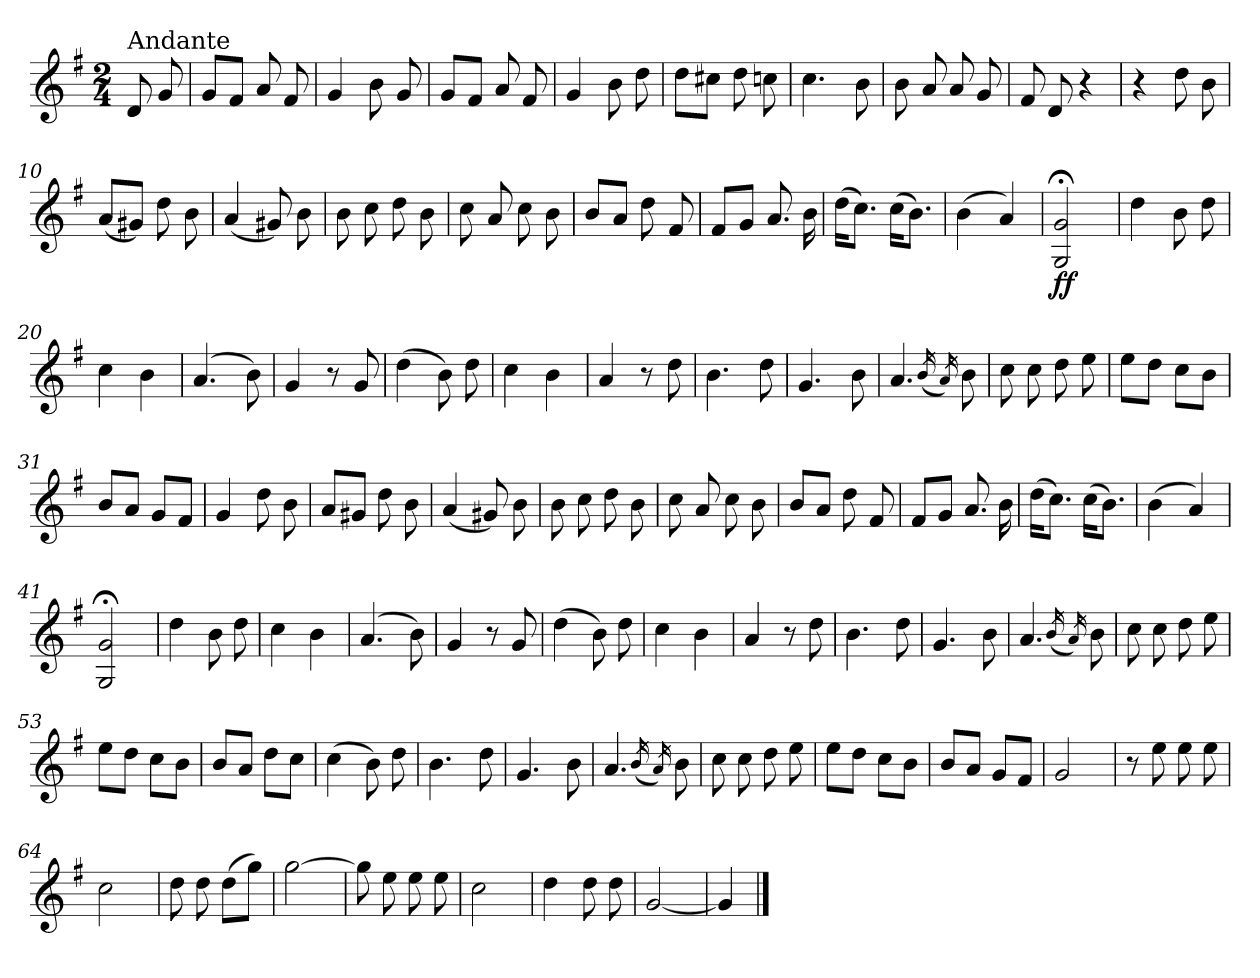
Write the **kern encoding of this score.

**kern	**dynam
*part1	*part1
*staff1	*staff1
*clefG2	*
*k[f#]	*
*G:	*
*M2/4	*
=	=
!LO:TX:a:t=Andante	!
8d/	.
8g/	.
=1	=1
8g/L	.
8f#/J	.
8a/	.
8f#/	.
=2	=2
4g/	.
8b\	.
8g/	.
=3	=3
8g/L	.
8f#/J	.
8a/	.
8f#/	.
=4	=4
4g/	.
8b\	.
8dd\	.
=5	=5
8dd\L	.
8cc#X\J	.
8dd\	.
8ccn\	.
=6	=6
4.cc\	.
8b\	.
=7	=7
8b\	.
8a/	.
8a/	.
8g/	.
!!LO:LB:g=z
=8	=8
8f#/	.
8d/	.
4r	.
=9	=9
4r	.
8dd\	.
8b\	.
=10	=10
(<8a/L	.
8g#X/J)	.
8dd\	.
8b\	.
=11	=11
(<4a/	.
8g#X/)	.
8b\	.
=12	=12
8b\	.
8cc\	.
8dd\	.
8b\	.
=13	=13
8cc\	.
8a/	.
8cc\	.
8b\	.
=14	=14
8b/L	.
8a/J	.
8dd\	.
8f#/	.
=15	=15
8f#/L	.
8g/J	.
8.a/	.
16b\	.
=16	=16
(>16dd\KL	.
8.cc\J)	.
(>16cc\KL	.
8.b\J)	.
!!LO:LB:g=z
=17	=17
(>4b\	.
4a/)	.
=18	=18
!	!LO:DY:b
2G;</ 2g;</	ff
=19	=19
4dd\	.
8b\	.
8dd\	.
=20	=20
4cc\	.
4b\	.
=21	=21
(>4.a/	.
8b\)	.
=22	=22
4g/	.
8r	.
8g/	.
=23	=23
(>4dd\	.
8b\)	.
8dd\	.
=24	=24
4cc\	.
4b\	.
=25	=25
4a/	.
8r	.
8dd\	.
=26	=26
4.b\	.
8dd\	.
=27	=27
4.g/	.
8b\	.
!!LO:LB:g=z
=28	=28
4.a/	.
(<16qb/	.
16qa/)	.
8b\	.
=29	=29
8cc\	.
8cc\	.
8dd\	.
8ee\	.
=30	=30
8ee\L	.
8dd\J	.
8cc\L	.
8b\J	.
=31	=31
8b/L	.
8a/J	.
8g/L	.
8f#/J	.
=32	=32
4g/	.
8dd\	.
8b\	.
=33	=33
8a/L	.
8g#X/J	.
8dd\	.
8b\	.
=34	=34
(<4a/	.
8g#X/)	.
8b\	.
=35	=35
8b\	.
8cc\	.
8dd\	.
8b\	.
=36	=36
8cc\	.
8a/	.
8cc\	.
8b\	.
!!LO:LB:g=z
=37	=37
8b/L	.
8a/J	.
8dd\	.
8f#/	.
=38	=38
8f#/L	.
8g/J	.
8.a/	.
16b\	.
=39	=39
(>16dd\KL	.
8.cc\J)	.
(>16cc\KL	.
8.b\J)	.
=40	=40
(>4b\	.
4a/)	.
=41	=41
2G;</ 2g;</	.
=42	=42
4dd\	.
8b\	.
8dd\	.
=43	=43
4cc\	.
4b\	.
=44	=44
(>4.a/	.
8b\)	.
=45	=45
4g/	.
8r	.
8g/	.
=46	=46
(>4dd\	.
8b\)	.
8dd\	.
!!LO:LB:g=z
=47	=47
4cc\	.
4b\	.
=48	=48
4a/	.
8r	.
8dd\	.
=49	=49
4.b\	.
8dd\	.
=50	=50
4.g/	.
8b\	.
=51	=51
4.a/	.
(<16qb/	.
16qa/)	.
8b\	.
=52	=52
8cc\	.
8cc\	.
8dd\	.
8ee\	.
=53	=53
8ee\L	.
8dd\J	.
8cc\L	.
8b\J	.
=54	=54
8b/L	.
8a/J	.
8dd\L	.
8cc\J	.
=55	=55
(>4cc\	.
8b\)	.
8dd\	.
=56	=56
4.b\	.
8dd\	.
!!LO:LB:g=z
=57	=57
4.g/	.
8b\	.
=58	=58
4.a/	.
(<16qb/	.
16qa/)	.
8b\	.
=59	=59
8cc\	.
8cc\	.
8dd\	.
8ee\	.
=60	=60
8ee\L	.
8dd\J	.
8cc\L	.
8b\J	.
=61	=61
8b/L	.
8a/J	.
8g/L	.
8f#/J	.
=62	=62
2g/	.
=63	=63
8r	.
8ee\	.
8ee\	.
8ee\	.
=64	=64
2cc\	.
=65	=65
8dd\	.
8dd\	.
(>8dd\L	.
8gg\J)	.
=66	=66
[2gg\	.
!!LO:LB:g=z
=67	=67
8gg\]	.
8ee\	.
8ee\	.
8ee\	.
=68	=68
2cc\	.
=69	=69
4dd\	.
8dd\	.
8dd\	.
=70	=70
[2g/	.
=71	=71
4g/]	.
==	==
*-	*-
